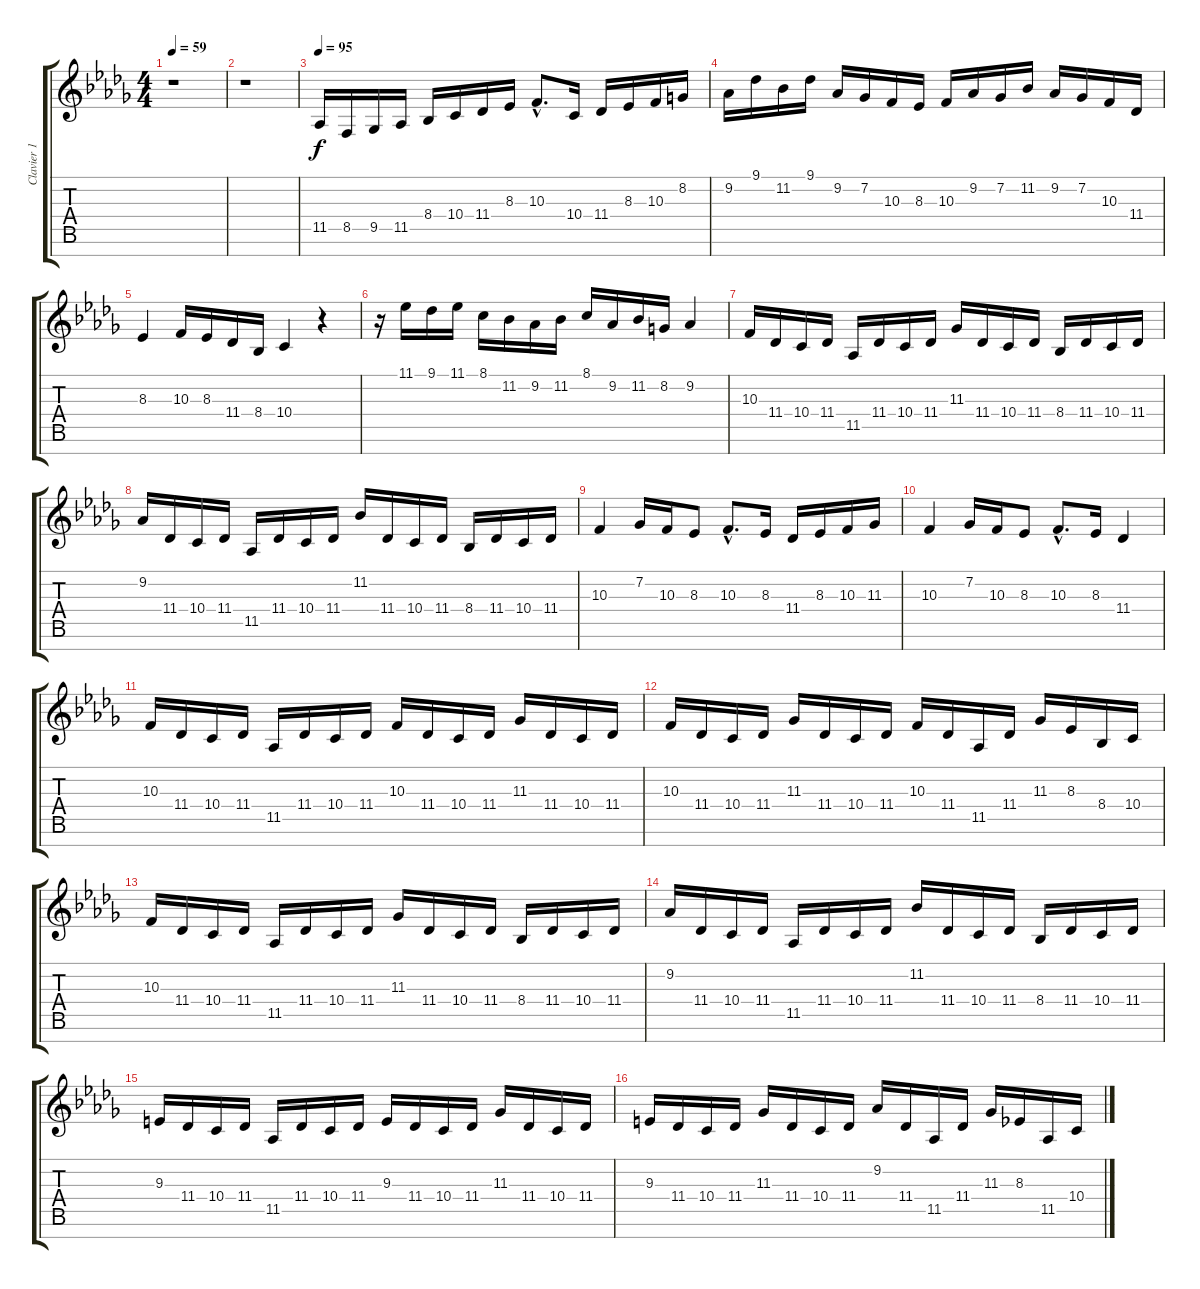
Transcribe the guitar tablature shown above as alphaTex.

\track ("Clavier 1" "Clavier 1") {instrument churchorgan}
\staff {score tabs}
\tuning (E4 B3 G3 D3 A2 E2 B1) {hide}
\ts (4 4)
\tempo 59
\clef g2
\ks db
r.1{dy f} |
r.1 |
\tempo 95
11.5.16 8.5.16 9.5.16 11.5.16 8.4.16 10.4.16 11.4.16 8.3.16 10.3{hac}.8{d} 10.4.16 11.4.16 8.3.16 10.3.16 8.2.16 |
9.2.16 9.1.16 11.2.16 9.1.16 9.2.16 7.2.16 10.3.16 8.3.16 10.3.16 9.2.16 7.2.16 11.2.16 9.2.16 7.2.16 10.3.16 11.4.16 |
8.3.4 10.3.16 8.3.16 11.4.16 8.4.16 10.4.4 r.4 |
r.16 11.1.16 9.1.16 11.1.16 8.1.16 11.2.16 9.2.16 11.2.16 8.1.16 9.2.16 11.2.16 8.2.16 9.2.4 |
10.3.16 11.4.16 10.4.16 11.4.16 11.5.16 11.4.16 10.4.16 11.4.16 11.3.16 11.4.16 10.4.16 11.4.16 8.4.16 11.4.16 10.4.16 11.4.16 |
9.2.16 11.4.16 10.4.16 11.4.16 11.5.16 11.4.16 10.4.16 11.4.16 11.2.16 11.4.16 10.4.16 11.4.16 8.4.16 11.4.16 10.4.16 11.4.16 |
10.3.4 7.2.16 10.3.16 8.3.8 10.3{hac}.8{d} 8.3.16 11.4.16 8.3.16 10.3.16 11.3.16 |
10.3.4 7.2.16 10.3.16 8.3.8 10.3{hac}.8{d} 8.3.16 11.4.4 |
10.3.16 11.4.16 10.4.16 11.4.16 11.5.16 11.4.16 10.4.16 11.4.16 10.3.16 11.4.16 10.4.16 11.4.16 11.3.16 11.4.16 10.4.16 11.4.16 |
10.3.16 11.4.16 10.4.16 11.4.16 11.3.16 11.4.16 10.4.16 11.4.16 10.3.16 11.4.16 11.5.16 11.4.16 11.3.16 8.3.16 8.4.16 10.4.16 |
10.3.16 11.4.16 10.4.16 11.4.16 11.5.16 11.4.16 10.4.16 11.4.16 11.3.16 11.4.16 10.4.16 11.4.16 8.4.16 11.4.16 10.4.16 11.4.16 |
9.2.16 11.4.16 10.4.16 11.4.16 11.5.16 11.4.16 10.4.16 11.4.16 11.2.16 11.4.16 10.4.16 11.4.16 8.4.16 11.4.16 10.4.16 11.4.16 |
9.3.16 11.4.16 10.4.16 11.4.16 11.5.16 11.4.16 10.4.16 11.4.16 9.3.16 11.4.16 10.4.16 11.4.16 11.3.16 11.4.16 10.4.16 11.4.16 |
9.3.16 11.4.16 10.4.16 11.4.16 11.3.16 11.4.16 10.4.16 11.4.16 9.2.16 11.4.16 11.5.16 11.4.16 11.3.16 8.3.16 11.5.16 10.4.16
